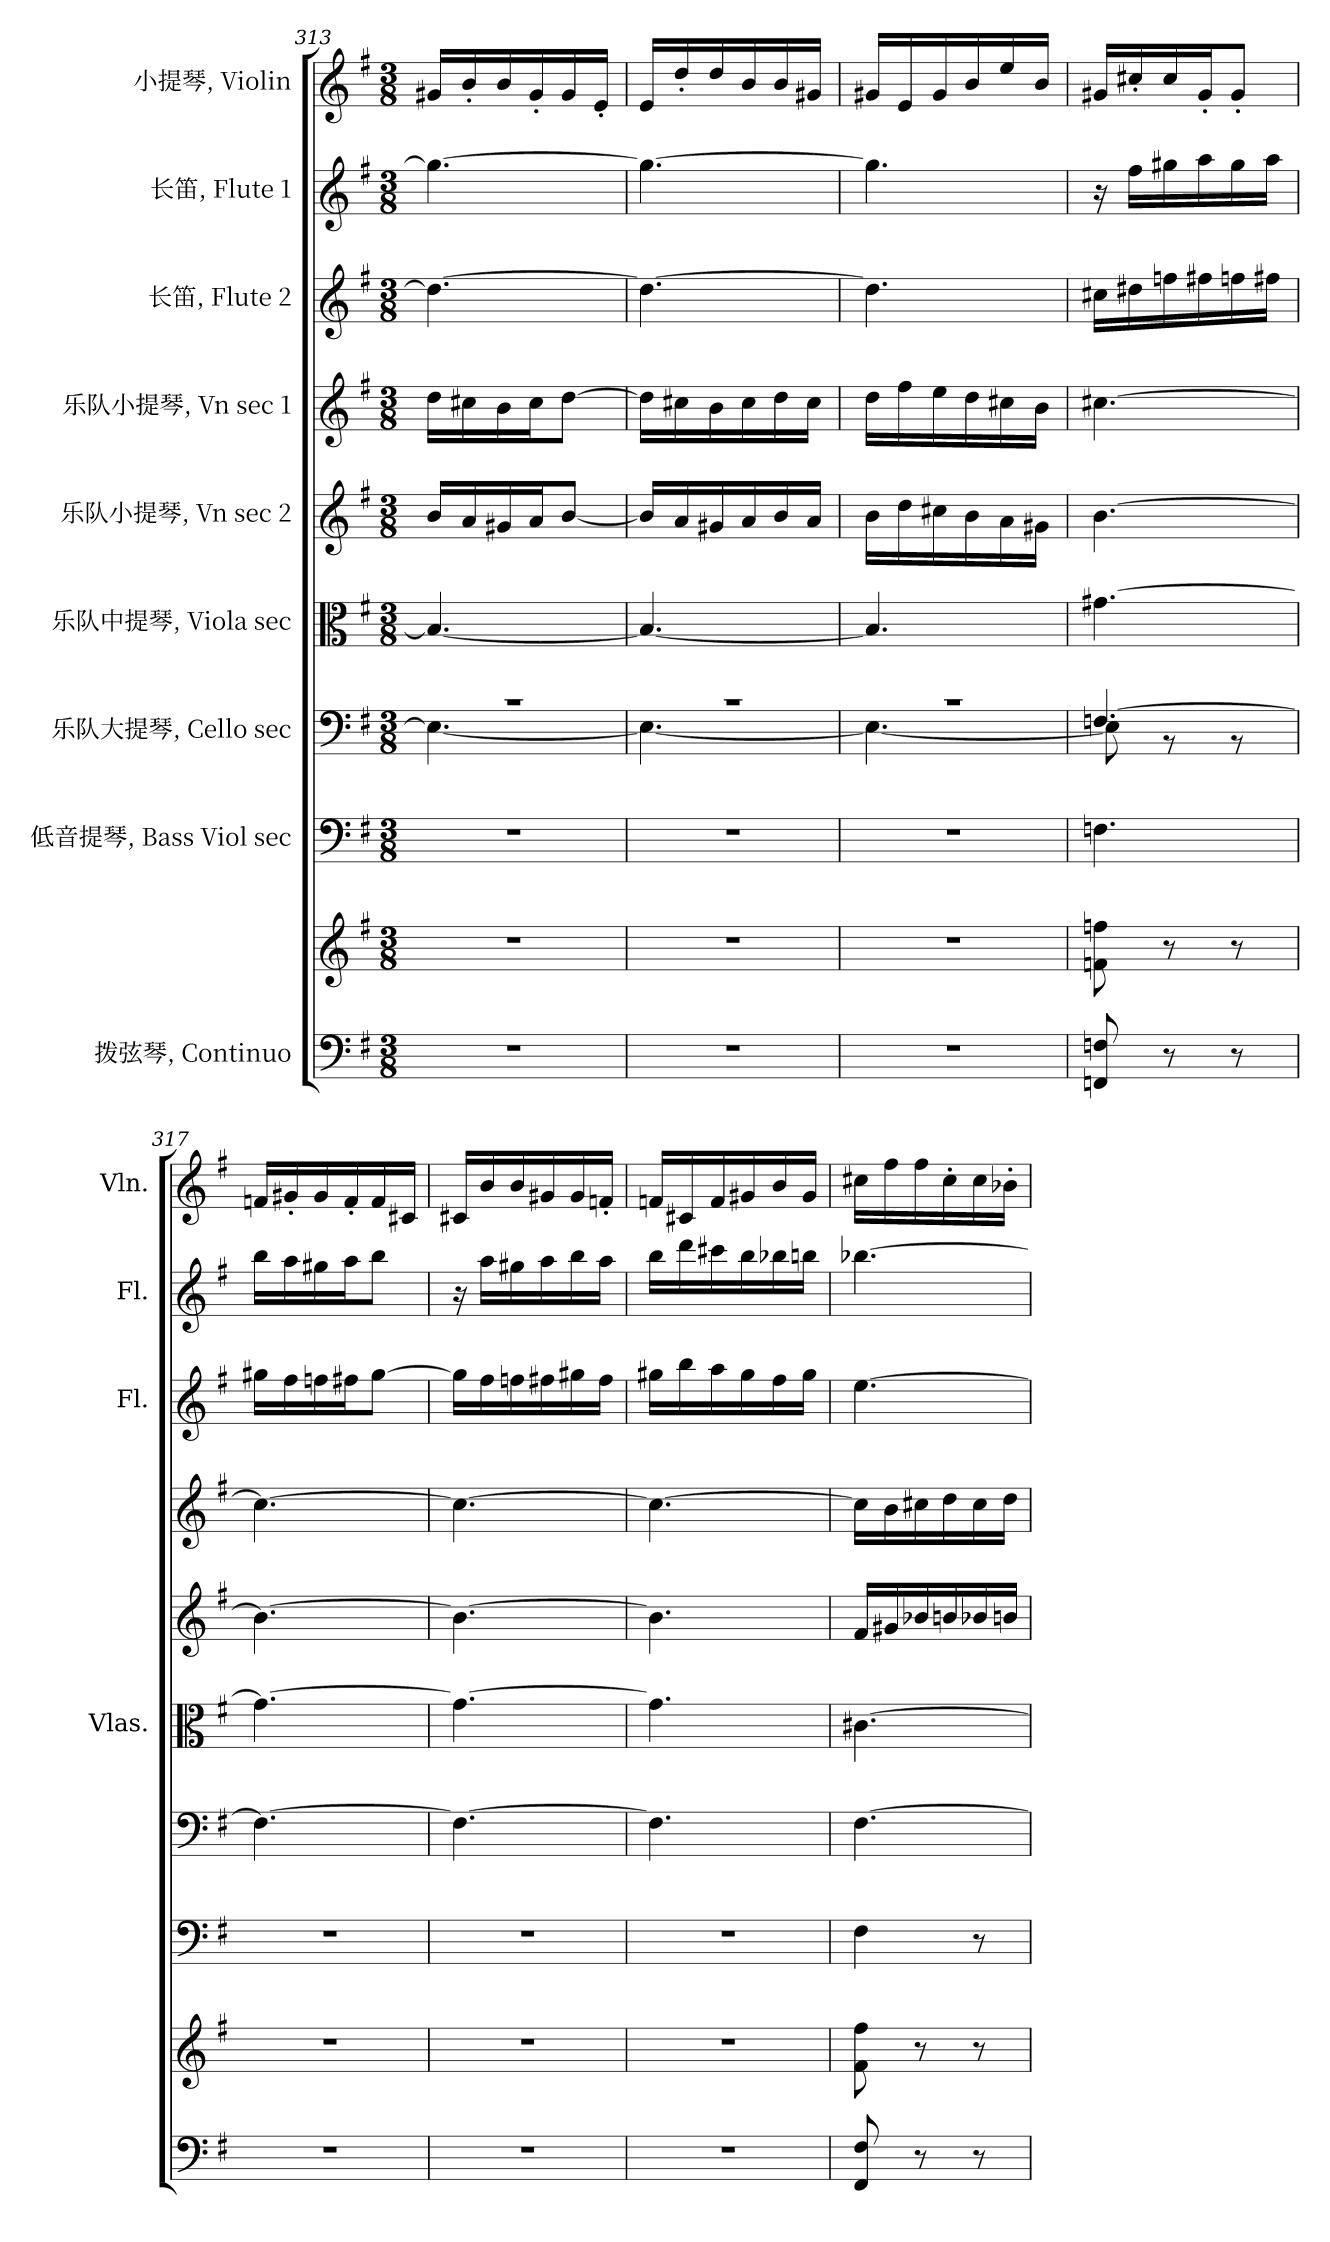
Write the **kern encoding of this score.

**kern	**kern	**kern	**kern	**kern	**kern	**kern	**kern	**kern	**kern
*part9	*part9	*part8	*part7	*part6	*part5	*part4	*part3	*part2	*part1
*staff10	*staff9	*staff8	*staff7	*staff6	*staff5	*staff4	*staff3	*staff2	*staff1
*I"拨弦琴, Continuo	*	*I"低音提琴, Bass Viol sec	*I"乐队大提琴, Cello sec	*I"乐队中提琴, Viola sec	*I"乐队小提琴, Vn sec 2	*I"乐队小提琴, Vn sec 1	*I"长笛, Flute 2	*I"长笛, Flute 1	*I"小提琴, Violin
*	*	*	*	*I'Vlas.	*	*	*I'Fl.	*I'Fl.	*I'Vln.
!!LO:PB:g=z
*clefF4	*clefG2	*clefF4	*clefF4	*clefC3	*clefG2	*clefG2	*clefG2	*clefG2	*clefG2
*	*	*ITrd7c12	*	*	*	*	*	*	*
*k[f#]	*k[f#]	*k[f#]	*k[f#]	*k[f#]	*k[f#]	*k[f#]	*k[f#]	*k[f#]	*k[f#]
*M3/8	*M3/8	*M3/8	*M3/8	*M3/8	*M3/8	*M3/8	*M3/8	*M3/8	*M3/8
=313	=313	=313	=313	=313	=313	=313	=313	=313	=313
*	*	*	*^	*	*	*	*	*	*
4.r	4.r	4.r	4.r	4.E\_	4.B/_	16b/LL	16dd\LL	4.dd\_	4.gg#\_	16g#X/LL
.	.	.	.	.	.	16a/	16cc#X\	.	.	16b'/
.	.	.	.	.	.	16g#X/	16b\	.	.	16b/
.	.	.	.	.	.	16a/J	16cc#\J	.	.	16g#'/
.	.	.	.	.	.	[8b/J	[8dd\J	.	.	16g#/
.	.	.	.	.	.	.	.	.	.	16e'/JJ
=314	=314	=314	=314	=314	=314	=314	=314	=314	=314	=314
4.r	4.r	4.r	4.r	4.E\_	4.B/_	16b/LL]	16dd\LL]	4.dd\_	4.gg#\_	16e/LL
.	.	.	.	.	.	16a/	16cc#X\	.	.	16dd'/
.	.	.	.	.	.	16g#X/	16b\	.	.	16dd/
.	.	.	.	.	.	16a/	16cc#\	.	.	16b/
.	.	.	.	.	.	16b/	16dd\	.	.	16b/
.	.	.	.	.	.	16a/JJ	16cc#\JJ	.	.	16g#X/JJ
=315	=315	=315	=315	=315	=315	=315	=315	=315	=315	=315
4.r	4.r	4.r	4.r	4.E\_	4.B/]	16b\LL	16dd\LL	4.dd\]	4.gg#\]	16g#X/LL
.	.	.	.	.	.	16dd\	16ff#\	.	.	16e/
.	.	.	.	.	.	16cc#X\	16ee\	.	.	16g#/
.	.	.	.	.	.	16b\	16dd\	.	.	16b/
.	.	.	.	.	.	16a\	16cc#X\	.	.	16ee/
.	.	.	.	.	.	16g#X\JJ	16b\JJ	.	.	16b/JJ
=316	=316	=316	=316	=316	=316	=316	=316	=316	=316	=316
8FFn/ 8Fn/	8fn\ 8ffn\	4.FFn\	[4.Fn/	8E\]	[4.g#X\	[4.b\	[4.cc#X\	16cc#X\LL	16r	16g#X/LL
.	.	.	.	.	.	.	.	16dd#X\	16ff#\LL	16cc#X'/
8r	8r	.	.	8r	.	.	.	16ffn\	16gg#X\	16cc#/
.	.	.	.	.	.	.	.	16ff#X\	16aa\	16g#'/J
8r	8r	.	.	8r	.	.	.	16ffn\	16gg#\	8g#'/J
.	.	.	.	.	.	.	.	16ff#X\JJ	16aa\JJ	.
*	*	*	*v	*v	*	*	*	*	*	*
!!LO:PB:g=z
=317	=317	=317	=317	=317	=317	=317	=317	=317	=317
4.r	4.r	4.r	4.F\_	4.g#\_	4.b\_	4.cc#\_	16gg#X\LL	16bb\LL	16fn/LL
.	.	.	.	.	.	.	16ff#\	16aa\	16g#X'/
.	.	.	.	.	.	.	16ffn\	16gg#X\	16g#/
.	.	.	.	.	.	.	16ff#X\J	16aa\J	16f'/
.	.	.	.	.	.	.	[8gg#\J	8bb\J	16f/
.	.	.	.	.	.	.	.	.	16c#X/JJ
=318	=318	=318	=318	=318	=318	=318	=318	=318	=318
4.r	4.r	4.r	4.F\_	4.g#\_	4.b\_	4.cc#\_	16gg#\LL]	16r	16c#X/LL
.	.	.	.	.	.	.	16ff#\	16aa\LL	16b/
.	.	.	.	.	.	.	16ffn\	16gg#X\	16b/
.	.	.	.	.	.	.	16ff#X\	16aa\	16g#X/
.	.	.	.	.	.	.	16gg#X\	16bb\	16g#/
.	.	.	.	.	.	.	16ff#\JJ	16aa\JJ	16fn'/JJ
=319	=319	=319	=319	=319	=319	=319	=319	=319	=319
4.r	4.r	4.r	4.F\]	4.g#\]	4.b\]	4.cc#\_	16gg#X\LL	16bb\LL	16fn/LL
.	.	.	.	.	.	.	16bb\	16ddd\	16c#X/
.	.	.	.	.	.	.	16aa\	16ccc#X\	16f/
.	.	.	.	.	.	.	16gg#\	16bb\	16g#X/
.	.	.	.	.	.	.	16ff#\	16bb-X\	16b/
.	.	.	.	.	.	.	16gg#\JJ	16bbn\JJ	16g#/JJ
!!LO:PB:g=z
=320	=320	=320	=320	=320	=320	=320	=320	=320	=320
8FF#/ 8F#/	8f#\ 8ff#\	4FF#\	[4.F#\	[4.c#X\	16f#/LL	16cc#\LL]	[4.ee\	[4.bb-X\	16cc#X\LL
.	.	.	.	.	16g#X/	16b\	.	.	16ff#\
8r	8r	.	.	.	16b-X/	16cc#X\	.	.	16ff#\
.	.	.	.	.	16bn/	16dd\	.	.	16cc#'\
8r	8r	8r	.	.	16b-X/	16cc#\	.	.	16cc#\
.	.	.	.	.	16bn/JJ	16dd\JJ	.	.	16b-X'\JJ
=	=	=	=	=	=	=	=	=	=
*-	*-	*-	*-	*-	*-	*-	*-	*-	*-
